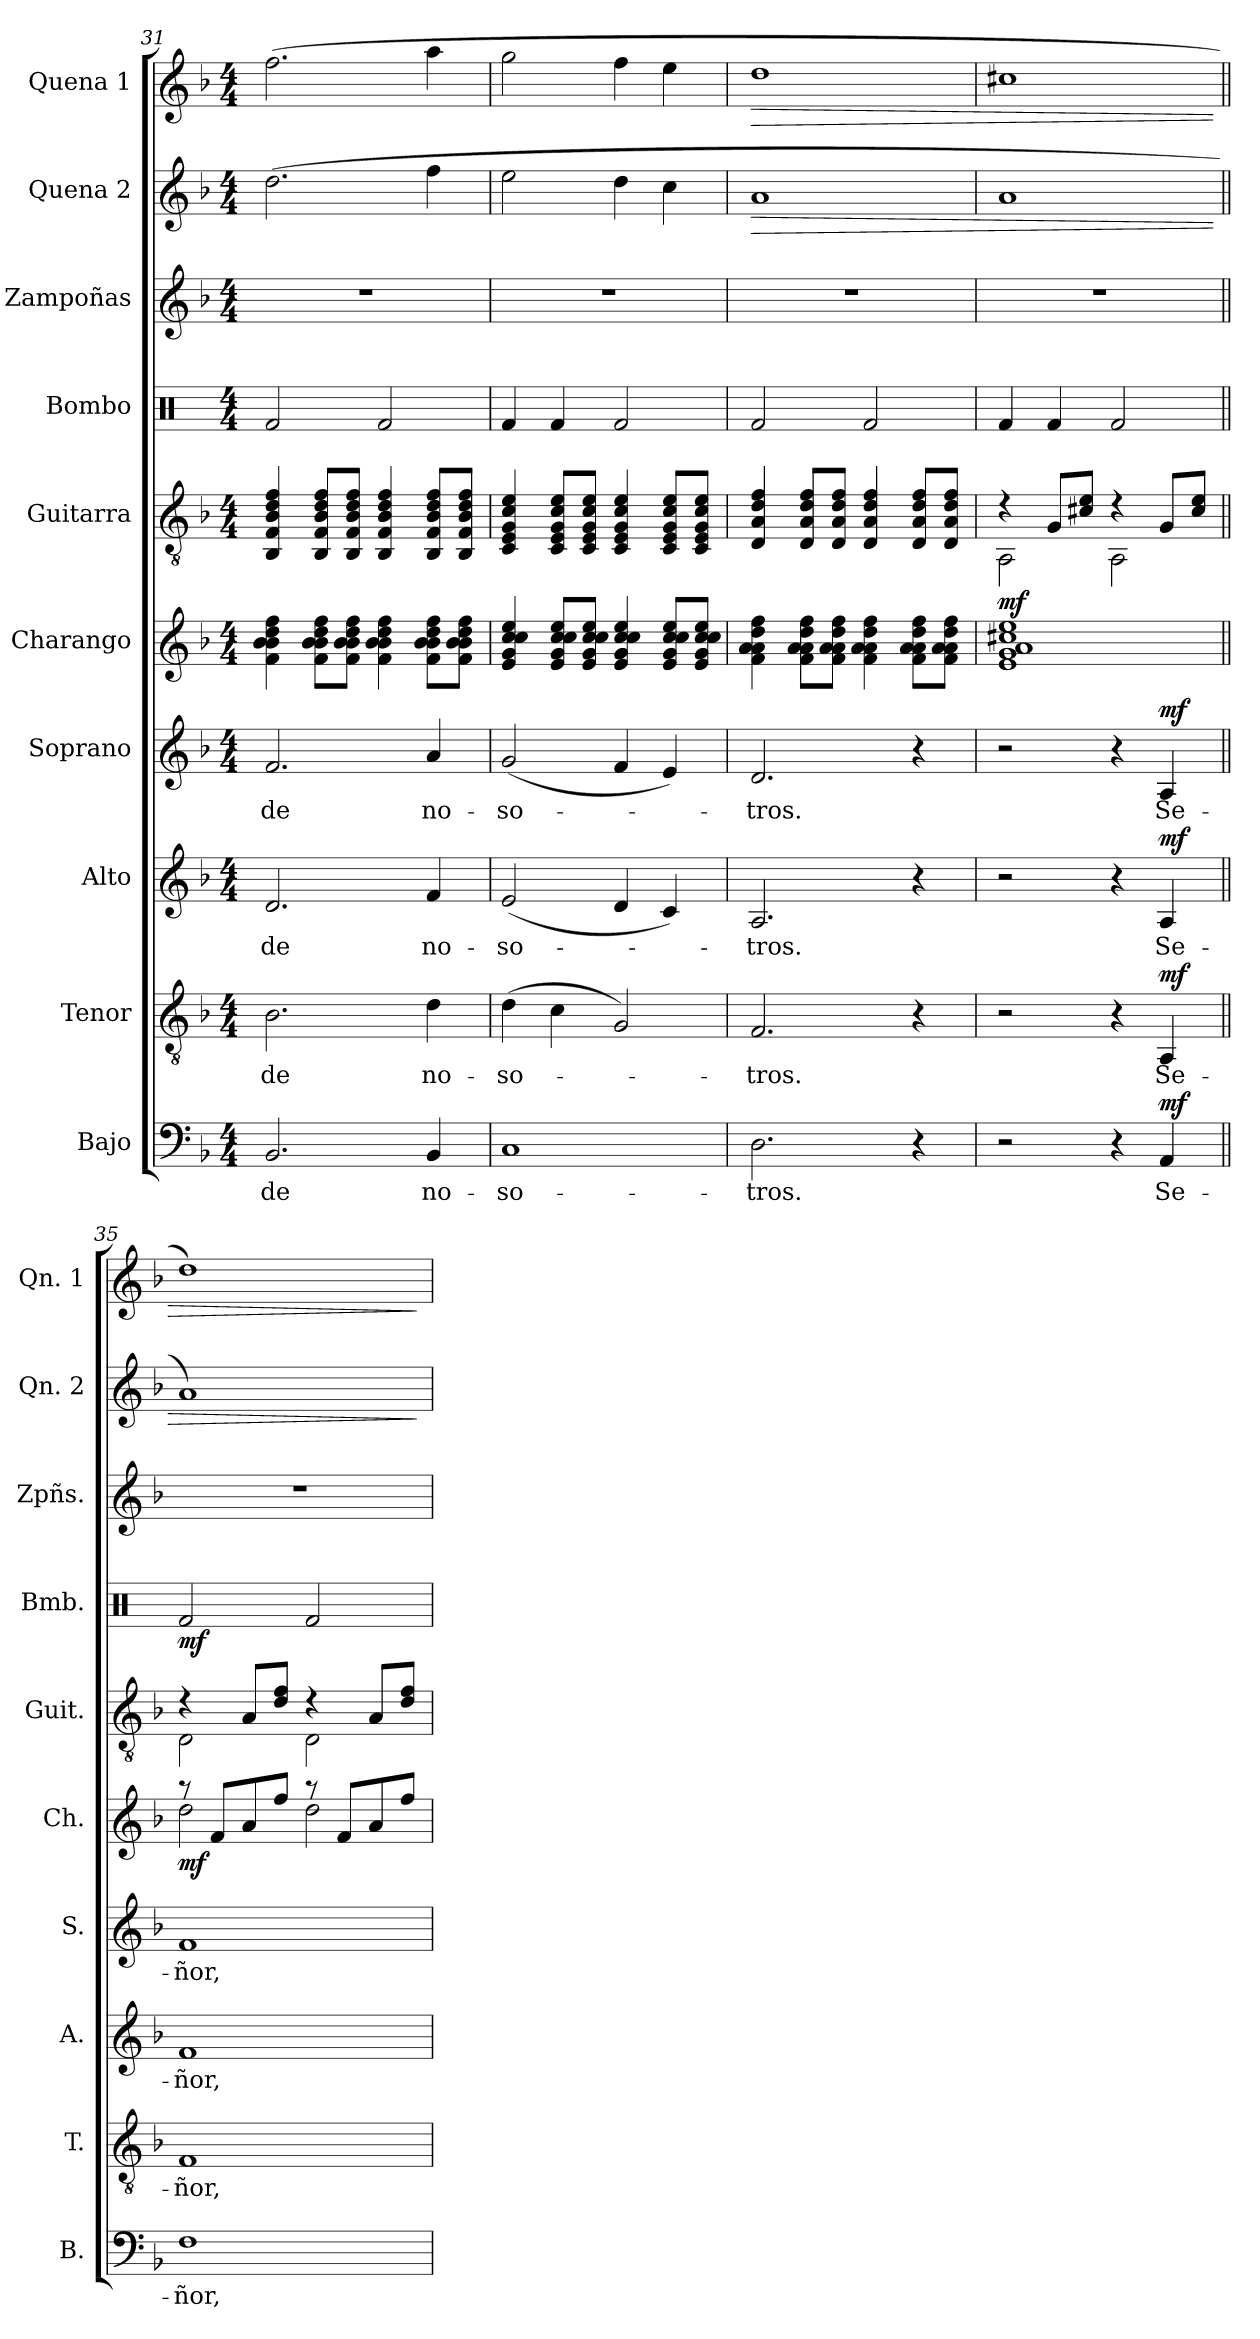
**kern	**text	**dynam	**kern	**text	**dynam	**kern	**text	**dynam	**kern	**text	**dynam	**kern	**dynam	**kern	**dynam	**kern	**dynam	**kern	**kern	**dynam	**kern	**dynam
*part10	*part10	*part10	*part9	*part9	*part9	*part8	*part8	*part8	*part7	*part7	*part7	*part6	*part6	*part5	*part5	*part4	*part4	*part3	*part2	*part2	*part1	*part1
*staff10	*staff10	*staff10	*staff9	*staff9	*staff9	*staff8	*staff8	*staff8	*staff7	*staff7	*staff7	*staff6	*staff6	*staff5	*staff5	*staff4	*staff4	*staff3	*staff2	*staff2	*staff1	*staff1
*I"Bajo	*	*	*I"Tenor	*	*	*I"Alto	*	*	*I"Soprano	*	*	*I"Charango	*	*I"Guitarra	*	*I"Bombo	*	*I"Zampoñas	*I"Quena 2	*	*I"Quena 1	*
*I'B.	*	*	*I'T.	*	*	*I'A.	*	*	*I'S.	*	*	*I'Ch.	*	*I'Guit.	*	*I'Bmb.	*	*I'Zpñs.	*I'Qn. 2	*	*I'Qn. 1	*
*clefF4	*	*	*clefGv2	*	*	*clefG2	*	*	*clefG2	*	*	*clefG2	*	*clefGv2	*	*clefX	*	*clefG2	*clefG2	*	*clefG2	*
*k[b-]	*	*	*k[b-]	*	*	*k[b-]	*	*	*k[b-]	*	*	*k[b-]	*	*k[b-]	*	*k[]	*	*k[b-]	*k[b-]	*	*k[b-]	*
*M4/4	*	*	*M4/4	*	*	*M4/4	*	*	*M4/4	*	*	*M4/4	*	*M4/4	*	*M4/4	*	*M4/4	*M4/4	*	*M4/4	*
=31	=31	=31	=31	=31	=31	=31	=31	=31	=31	=31	=31	=31	=31	=31	=31	=31	=31	=31	=31	=31	=31	=31
2.BB-/	de	.	2.B-\	de	.	2.d/	de	.	2.f/	de	.	4f\ 4b-\ 4b-\ 4dd\ 4ff\	.	4BB-/ 4F/ 4B-/ 4d/ 4f/	.	2Rf/	.	1r	(2.dd\	.	(2.ff\	.
.	.	.	.	.	.	.	.	.	.	.	.	8f\ 8b-\ 8b-\ 8dd\ 8ff\L	.	8BB-/ 8F/ 8B-/ 8d/ 8f/L	.	.	.	.	.	.	.	.
.	.	.	.	.	.	.	.	.	.	.	.	8f\ 8b-\ 8b-\ 8dd\ 8ff\J	.	8BB-/ 8F/ 8B-/ 8d/ 8f/J	.	.	.	.	.	.	.	.
.	.	.	.	.	.	.	.	.	.	.	.	4f\ 4b-\ 4b-\ 4dd\ 4ff\	.	4BB-/ 4F/ 4B-/ 4d/ 4f/	.	2Rf/	.	.	.	.	.	.
4BB-/	no-	.	4d\	no-	.	4f/	no-	.	4a/	no-	.	8f\ 8b-\ 8b-\ 8dd\ 8ff\L	.	8BB-/ 8F/ 8B-/ 8d/ 8f/L	.	.	.	.	4ff\	.	4aa\	.
.	.	.	.	.	.	.	.	.	.	.	.	8f\ 8b-\ 8b-\ 8dd\ 8ff\J	.	8BB-/ 8F/ 8B-/ 8d/ 8f/J	.	.	.	.	.	.	.	.
=32	=32	=32	=32	=32	=32	=32	=32	=32	=32	=32	=32	=32	=32	=32	=32	=32	=32	=32	=32	=32	=32	=32
1C	so-	.	(4d\	-so-	.	(2e/	-so-	.	(2g/	-so-	.	4e/ 4g/ 4cc/ 4cc/ 4ee/	.	4C/ 4E/ 4G/ 4c/ 4e/	.	4Rf/	.	1r	2ee\	.	2gg\	.
.	.	.	4c\	.	.	.	.	.	.	.	.	8e/ 8g/ 8cc/ 8cc/ 8ee/L	.	8C/ 8E/ 8G/ 8c/ 8e/L	.	4Rf/	.	.	.	.	.	.
.	.	.	.	.	.	.	.	.	.	.	.	8e/ 8g/ 8cc/ 8cc/ 8ee/J	.	8C/ 8E/ 8G/ 8c/ 8e/J	.	.	.	.	.	.	.	.
.	.	.	2G/)	.	.	4d/	.	.	4f/	.	.	4e/ 4g/ 4cc/ 4cc/ 4ee/	.	4C/ 4E/ 4G/ 4c/ 4e/	.	2Rf/	.	.	4dd\	.	4ff\	.
.	.	.	.	.	.	4c/)	.	.	4e/)	.	.	8e/ 8g/ 8cc/ 8cc/ 8ee/L	.	8C/ 8E/ 8G/ 8c/ 8e/L	.	.	.	.	4cc\	.	4ee\	.
.	.	.	.	.	.	.	.	.	.	.	.	8e/ 8g/ 8cc/ 8cc/ 8ee/J	.	8C/ 8E/ 8G/ 8c/ 8e/J	.	.	.	.	.	.	.	.
=33	=33	=33	=33	=33	=33	=33	=33	=33	=33	=33	=33	=33	=33	=33	=33	=33	=33	=33	=33	=33	=33	=33
!	!	!	!	!	!	!	!	!	!	!	!	!	!	!	!	!	!	!	!	!LO:HP:b	!	!LO:HP:b
2.D\	-tros.	.	2.F/	-tros.	.	2.A/	-tros.	.	2.d/	-tros.	.	4f\ 4a\ 4a\ 4dd\ 4ff\	.	4D/ 4A/ 4d/ 4f/	.	2Rf/	.	1r	1a	>	1dd	>
.	.	.	.	.	.	.	.	.	.	.	.	8f\ 8a\ 8a\ 8dd\ 8ff\L	.	8D/ 8A/ 8d/ 8f/L	.	.	.	.	.	.	.	.
.	.	.	.	.	.	.	.	.	.	.	.	8f\ 8a\ 8a\ 8dd\ 8ff\J	.	8D/ 8A/ 8d/ 8f/J	.	.	.	.	.	.	.	.
.	.	.	.	.	.	.	.	.	.	.	.	4f\ 4a\ 4a\ 4dd\ 4ff\	.	4D/ 4A/ 4d/ 4f/	.	2Rf/	.	.	.	.	.	.
4r	.	.	4r	.	.	4r	.	.	4r	.	.	8f\ 8a\ 8a\ 8dd\ 8ff\L	.	8D/ 8A/ 8d/ 8f/L	.	.	.	.	.	.	.	.
.	.	.	.	.	.	.	.	.	.	.	.	8f\ 8a\ 8a\ 8dd\ 8ff\J	.	8D/ 8A/ 8d/ 8f/J	.	.	.	.	.	.	.	.
=34	=34	=34	=34	=34	=34	=34	=34	=34	=34	=34	=34	=34	=34	=34	=34	=34	=34	=34	=34	=34	=34	=34
*	*	*	*	*	*	*	*	*	*	*	*	*	*	*^	*	*	*	*	*	*	*	*
!	!	!	!	!	!	!	!	!	!	!	!	!	!	!	!	!LO:DY:b	!	!	!	!	!	!	!
2r	.	.	2r	.	.	2r	.	.	2r	.	.	1e 1g 1a 1cc#X 1ee	.	4r	2AA\	mf	4Rf/	.	1r	1a	.	1cc#X	.
.	.	.	.	.	.	.	.	.	.	.	.	.	.	8G/L	.	.	4Rf/	.	.	.	.	.	.
.	.	.	.	.	.	.	.	.	.	.	.	.	.	8c#X/ 8e/J	.	.	.	.	.	.	.	.	.
4r	.	.	4r	.	.	4r	.	.	4r	.	.	.	.	4r	2AA\	.	2Rf/	.	.	.	.	.	.
!	!	!LO:DY:a	!	!	!LO:DY:a	!	!	!LO:DY:a	!	!	!LO:DY:a	!	!	!	!	!	!	!	!	!	!	!	!
4AA/	Se-	mf	4AA/	Se-	mf	4A/	Se-	mf	4A/	Se-	mf	.	.	8G/L	.	.	.	.	.	.	.	.	.
.	.	.	.	.	.	.	.	.	.	.	.	.	.	8c#/ 8e/J	.	.	.	.	.	.	.	.	.
=35||	=35||	=35||	=35||	=35||	=35||	=35||	=35||	=35||	=35||	=35||	=35||	=35||	=35||	=35||	=35||	=35||	=35||	=35||	=35||	=35||	=35||	=35||	=35||
*	*	*	*	*	*	*	*	*	*	*	*	*^	*	*	*	*	*	*	*	*	*	*	*
!	!	!	!	!	!	!	!	!	!	!	!	!	!	!LO:DY:b	!	!	!	!	!LO:DY:b	!	!	!	!	!
1F	-ñor,	.	1F	-ñor,	.	1f	-ñor,	.	1f	-ñor,	.	8r	2dd\	mf	4r	2D\	.	2Rf/	mf	1r	1a)	.	1dd)	.
.	.	.	.	.	.	.	.	.	.	.	.	8f/L	.	.	.	.	.	.	.	.	.	.	.	.
.	.	.	.	.	.	.	.	.	.	.	.	8a/	.	.	8A/L	.	.	.	.	.	.	.	.	.
.	.	.	.	.	.	.	.	.	.	.	.	8ff/J	.	.	8d/ 8f/J	.	.	.	.	.	.	.	.	.
.	.	.	.	.	.	.	.	.	.	.	.	8r	2dd\	.	4r	2D\	.	2Rf/	.	.	.	.	.	.
.	.	.	.	.	.	.	.	.	.	.	.	8f/L	.	.	.	.	.	.	.	.	.	.	.	.
.	.	.	.	.	.	.	.	.	.	.	.	8a/	.	.	8A/L	.	.	.	.	.	.	.	.	.
.	.	.	.	.	.	.	.	.	.	.	.	8ff/J	.	.	8d/ 8f/J	.	.	.	.	.	.	.	.	.
*	*	*	*	*	*	*	*	*	*	*	*	*v	*v	*	*	*	*	*	*	*	*	*	*	*
*	*	*	*	*	*	*	*	*	*	*	*	*	*	*v	*v	*	*	*	*	*	*	*	*
.	.	.	.	.	.	.	.	.	.	.	.	.	.	.	.	.	.	.	.	]	.	]
=	=	=	=	=	=	=	=	=	=	=	=	=	=	=	=	=	=	=	=	=	=	=
*-	*-	*-	*-	*-	*-	*-	*-	*-	*-	*-	*-	*-	*-	*-	*-	*-	*-	*-	*-	*-	*-	*-
